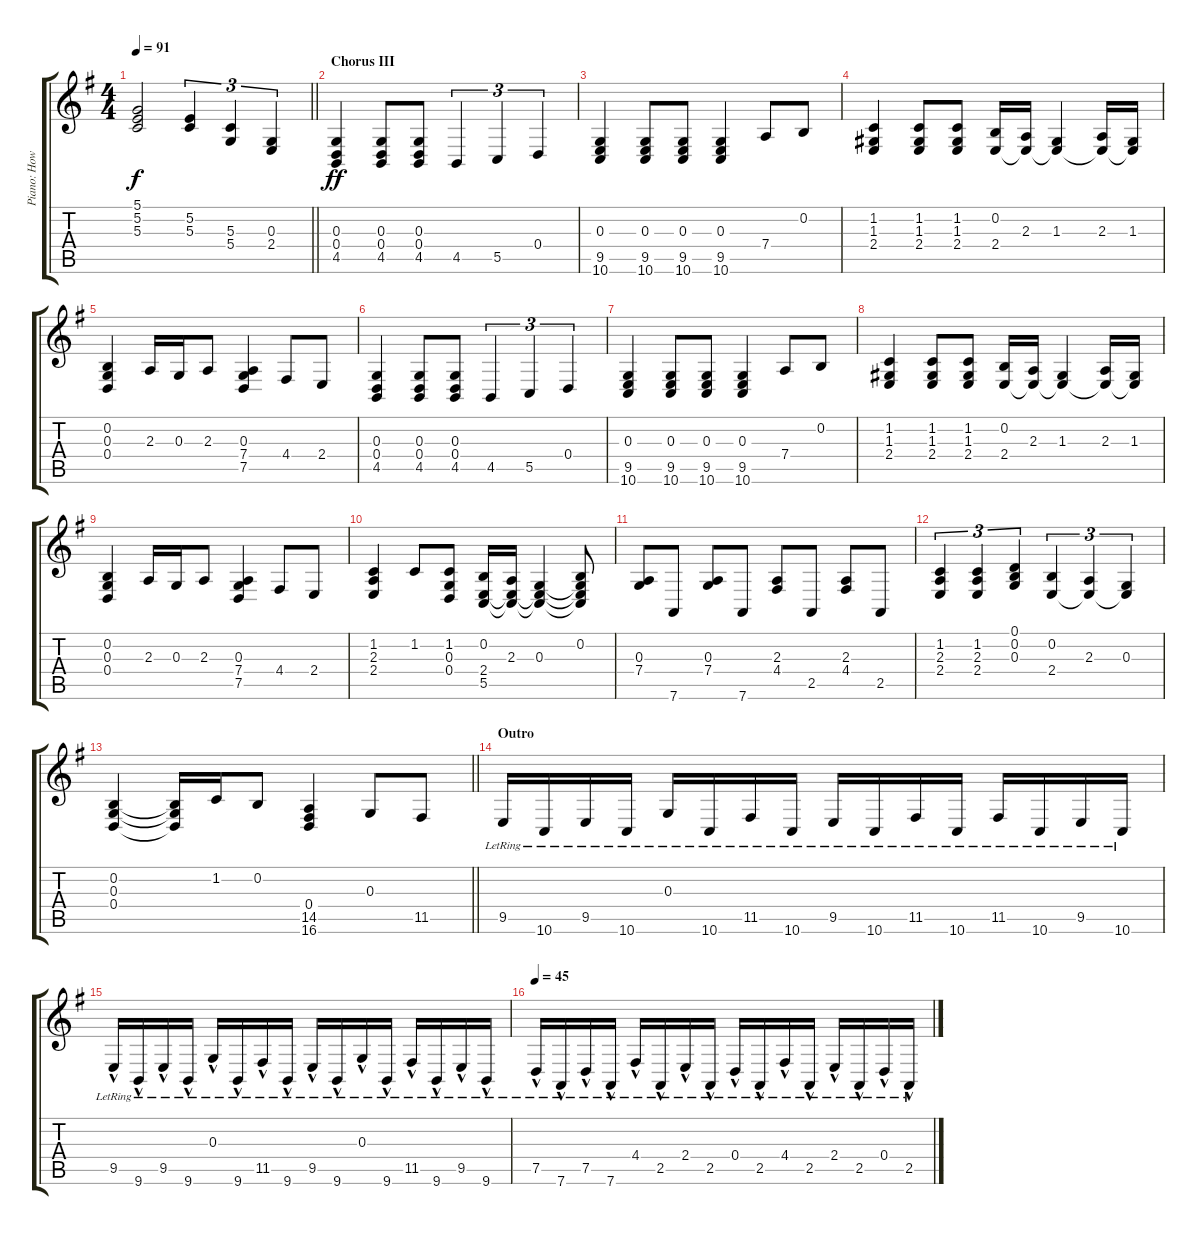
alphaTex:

\track ("Piano: Howard" "Piano: How") {instrument brightacousticpiano}
\staff {score tabs}
\tuning (D4 B3 G3 D3 G2 D2) {hide}
\ts (4 4)
\tempo 91
\clef g2
\barLineRight lightlight
\ks g
(5.1 5.2 5.3).2{dy f} (5.2 5.3).4{tu (3 2)} (5.3 5.4).4{tu (3 2)} (0.3 2.4).4{tu (3 2)} |
\section ("" "Chorus III")
(0.3 0.4 4.5).4{dy ff} (0.3 0.4 4.5).8 (0.3 0.4 4.5).8 4.5.4{tu (3 2)} 5.5.4{tu (3 2)} 0.4.4{tu (3 2)} |
(0.3 9.5 10.6).4 (0.3 9.5 10.6).8 (0.3 9.5 10.6).8 (0.3 9.5 10.6).4 7.4.8 0.2.8 |
(1.2 1.3 2.4).4 (1.2 1.3 2.4).8 (1.2 1.3 2.4).8 (0.2 2.4).16 (2.3 2.4{t}).16 (1.3 2.4{t}).4 (2.3 2.4{t}).16 (1.3 2.4{t}).16 |
(0.2 0.3 0.4).4 2.3.16 0.3.16 2.3.8 (0.3 7.4 7.5).4 4.4.8 2.4.8 |
(0.3 0.4 4.5).4 (0.3 0.4 4.5).8 (0.3 0.4 4.5).8 4.5.4{tu (3 2)} 5.5.4{tu (3 2)} 0.4.4{tu (3 2)} |
(0.3 9.5 10.6).4 (0.3 9.5 10.6).8 (0.3 9.5 10.6).8 (0.3 9.5 10.6).4 7.4.8 0.2.8 |
(1.2 1.3 2.4).4 (1.2 1.3 2.4).8 (1.2 1.3 2.4).8 (0.2 2.4).16 (2.3 2.4{t}).16 (1.3 2.4{t}).4 (2.3 2.4{t}).16 (1.3 2.4{t}).16 |
(0.2 0.3 0.4).4 2.3.16 0.3.16 2.3.8 (0.3 7.4 7.5).4 4.4.8 2.4.8 |
(1.2 2.3 2.4).4 1.2.8 (1.2 0.3 0.4).8 (0.2 2.4 5.5).16 (2.3 2.4{t} 5.5{t}).16 (0.3 2.4{t} 5.5{t}).4 (0.2 0.3{t} 2.4{t} 5.5{t}).8 |
(0.3 7.4).8 7.6.8 (0.3 7.4).8 7.6.8 (2.3 4.4).8 2.5.8 (2.3 4.4).8 2.5.8 |
(1.2 2.3 2.4).4{tu (3 2)} (1.2 2.3 2.4).4{tu (3 2)} (0.1 0.2 0.3).4{tu (3 2)} (0.2 2.4).4{tu (3 2)} (2.3 2.4{t}).4{tu (3 2)} (0.3 2.4{t}).4{tu (3 2)} |
\barLineRight lightlight
(0.2 0.3 0.4).4 (0.2{t} 0.3{t} 0.4{t}).16 1.2.16 0.2.8 (0.4 14.5 16.6).4 0.3.8 11.5.8 |
\section ("" "Outro")
9.5{lr}.16 10.6{lr}.16 9.5{lr}.16 10.6{lr}.16 0.3{lr}.16 10.6{lr}.16 11.5{lr}.16 10.6{lr}.16 9.5{lr}.16 10.6{lr}.16 11.5{lr}.16 10.6{lr}.16 11.5{lr}.16 10.6{lr}.16 9.5{lr}.16 10.6{lr}.16 |
9.5{hac lr}.16 9.6{hac lr}.16 9.5{hac lr}.16 9.6{hac lr}.16 0.3{hac lr}.16 9.6{hac lr}.16 11.5{hac lr}.16 9.6{hac lr}.16 9.5{hac lr}.16 9.6{hac lr}.16 0.3{hac lr}.16 9.6{hac lr}.16 11.5{hac lr}.16 9.6{hac lr}.16 9.5{hac lr}.16 9.6{hac lr}.16 |
\tempo 45
7.5{hac lr}.16 7.6{hac lr}.16 7.5{hac lr}.16 7.6{hac lr}.16 4.4{hac lr}.16 2.5{hac lr}.16 2.4{hac lr}.16 2.5{hac lr}.16 0.4{hac lr}.16 2.5{hac lr}.16 4.4{hac lr}.16 2.5{hac lr}.16 2.4{hac lr}.16 2.5{hac lr}.16 0.4{hac lr}.16 2.5{hac lr}.16
